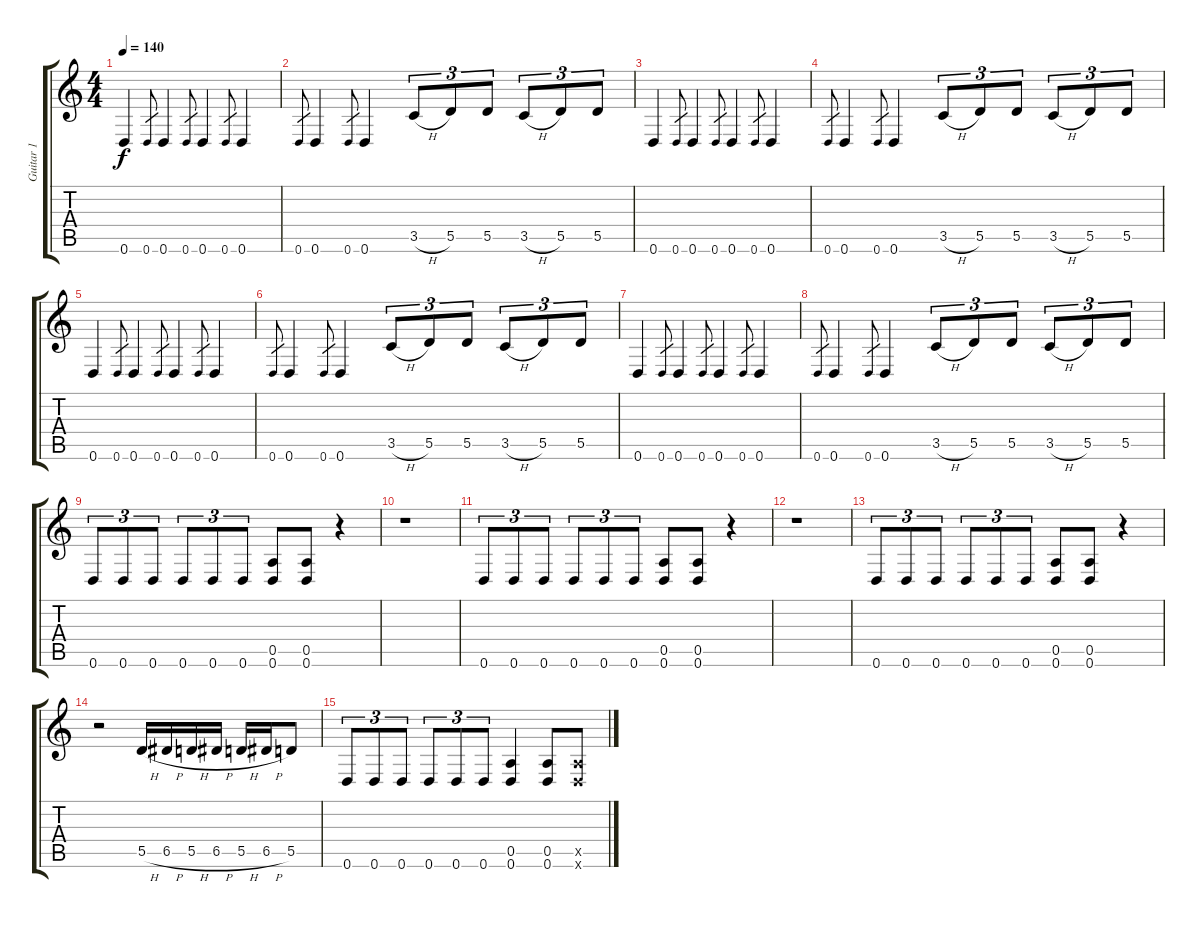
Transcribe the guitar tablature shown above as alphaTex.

\track ("Guitar 1" "Guitar 1") {instrument distortionguitar}
\staff {score tabs}
\tuning (E4 B3 G3 D3 A2 D2) {hide}
\ts (4 4)
\tempo 140
\clef g2
\ks c
0.6.4{dy f} 0.6.8{gr} 0.6.4 0.6.8{gr} 0.6.4 0.6.8{gr} 0.6.4 |
0.6.8{gr} 0.6.4 0.6.8{gr} 0.6.4 3.5{h}.8{tu (3 2)} 5.5.8{tu (3 2)} 5.5.8{tu (3 2)} 3.5{h}.8{tu (3 2)} 5.5.8{tu (3 2)} 5.5.8{tu (3 2)} |
0.6.4 0.6.8{gr} 0.6.4 0.6.8{gr} 0.6.4 0.6.8{gr} 0.6.4 |
0.6.8{gr} 0.6.4 0.6.8{gr} 0.6.4 3.5{h}.8{tu (3 2)} 5.5.8{tu (3 2)} 5.5.8{tu (3 2)} 3.5{h}.8{tu (3 2)} 5.5.8{tu (3 2)} 5.5.8{tu (3 2)} |
0.6.4 0.6.8{gr} 0.6.4 0.6.8{gr} 0.6.4 0.6.8{gr} 0.6.4 |
0.6.8{gr} 0.6.4 0.6.8{gr} 0.6.4 3.5{h}.8{tu (3 2)} 5.5.8{tu (3 2)} 5.5.8{tu (3 2)} 3.5{h}.8{tu (3 2)} 5.5.8{tu (3 2)} 5.5.8{tu (3 2)} |
0.6.4 0.6.8{gr} 0.6.4 0.6.8{gr} 0.6.4 0.6.8{gr} 0.6.4 |
0.6.8{gr} 0.6.4 0.6.8{gr} 0.6.4 3.5{h}.8{tu (3 2)} 5.5.8{tu (3 2)} 5.5.8{tu (3 2)} 3.5{h}.8{tu (3 2)} 5.5.8{tu (3 2)} 5.5.8{tu (3 2)} |
0.6.8{tu (3 2)} 0.6.8{tu (3 2)} 0.6.8{tu (3 2)} 0.6.8{tu (3 2)} 0.6.8{tu (3 2)} 0.6.8{tu (3 2)} (0.5 0.6).8 (0.5 0.6).8 r.4 |
r.1 |
0.6.8{tu (3 2)} 0.6.8{tu (3 2)} 0.6.8{tu (3 2)} 0.6.8{tu (3 2)} 0.6.8{tu (3 2)} 0.6.8{tu (3 2)} (0.5 0.6).8 (0.5 0.6).8 r.4 |
r.1 |
0.6.8{tu (3 2)} 0.6.8{tu (3 2)} 0.6.8{tu (3 2)} 0.6.8{tu (3 2)} 0.6.8{tu (3 2)} 0.6.8{tu (3 2)} (0.5 0.6).8 (0.5 0.6).8 r.4 |
r.2 5.5{h}.16 6.5{h}.16 5.5{h}.16 6.5{h}.16 5.5{h}.16 6.5{h}.16 5.5.8 |
0.6.8{tu (3 2)} 0.6.8{tu (3 2)} 0.6.8{tu (3 2)} 0.6.8{tu (3 2)} 0.6.8{tu (3 2)} 0.6.8{tu (3 2)} (0.5 0.6).4 (0.5 0.6).8 (0.5{x} 0.6{x}).8
